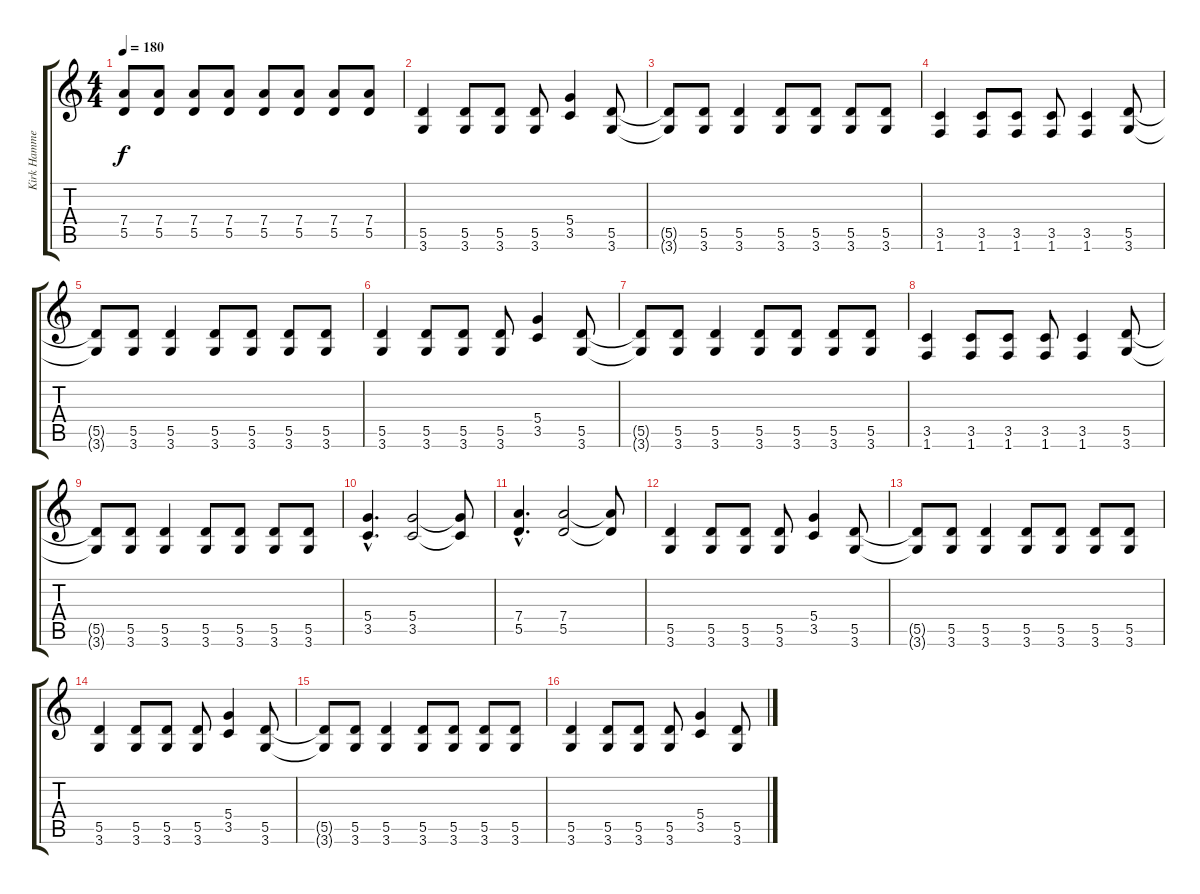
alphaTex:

\track ("Kirk Hammettson" "Kirk Hamme") {instrument distortionguitar}
\staff {score tabs}
\tuning (E4 B3 G3 D3 A2 E2) {hide}
\ts (4 4)
\tempo 180
\clef g2
\ks c
(7.4 5.5).8{dy f} (7.4 5.5).8 (7.4 5.5).8 (7.4 5.5).8 (7.4 5.5).8 (7.4 5.5).8 (7.4 5.5).8 (7.4 5.5).8 |
(5.5 3.6).4 (5.5 3.6).8 (5.5 3.6).8 (5.5 3.6).8 (5.4 3.5).4 (5.5 3.6).8 |
(5.5{t} 3.6{t}).8 (5.5 3.6).8 (5.5 3.6).4 (5.5 3.6).8 (5.5 3.6).8 (5.5 3.6).8 (5.5 3.6).8 |
(3.5 1.6).4 (3.5 1.6).8 (3.5 1.6).8 (3.5 1.6).8 (3.5 1.6).4 (5.5 3.6).8 |
(5.5{t} 3.6{t}).8 (5.5 3.6).8 (5.5 3.6).4 (5.5 3.6).8 (5.5 3.6).8 (5.5 3.6).8 (5.5 3.6).8 |
(5.5 3.6).4 (5.5 3.6).8 (5.5 3.6).8 (5.5 3.6).8 (5.4 3.5).4 (5.5 3.6).8 |
(5.5{t} 3.6{t}).8 (5.5 3.6).8 (5.5 3.6).4 (5.5 3.6).8 (5.5 3.6).8 (5.5 3.6).8 (5.5 3.6).8 |
(3.5 1.6).4 (3.5 1.6).8 (3.5 1.6).8 (3.5 1.6).8 (3.5 1.6).4 (5.5 3.6).8 |
(5.5{t} 3.6{t}).8 (5.5 3.6).8 (5.5 3.6).4 (5.5 3.6).8 (5.5 3.6).8 (5.5 3.6).8 (5.5 3.6).8 |
(5.4{hac} 3.5{hac}).4{d} (5.4 3.5).2 (5.4{t} 3.5{t}).8 |
(7.4{hac} 5.5{hac}).4{d} (7.4 5.5).2 (7.4{t} 5.5{t}).8 |
(5.5 3.6).4 (5.5 3.6).8 (5.5 3.6).8 (5.5 3.6).8 (5.4 3.5).4 (5.5 3.6).8 |
(5.5{t} 3.6{t}).8 (5.5 3.6).8 (5.5 3.6).4 (5.5 3.6).8 (5.5 3.6).8 (5.5 3.6).8 (5.5 3.6).8 |
(5.5 3.6).4 (5.5 3.6).8 (5.5 3.6).8 (5.5 3.6).8 (5.4 3.5).4 (5.5 3.6).8 |
(5.5{t} 3.6{t}).8 (5.5 3.6).8 (5.5 3.6).4 (5.5 3.6).8 (5.5 3.6).8 (5.5 3.6).8 (5.5 3.6).8 |
(5.5 3.6).4 (5.5 3.6).8 (5.5 3.6).8 (5.5 3.6).8 (5.4 3.5).4 (5.5 3.6).8
